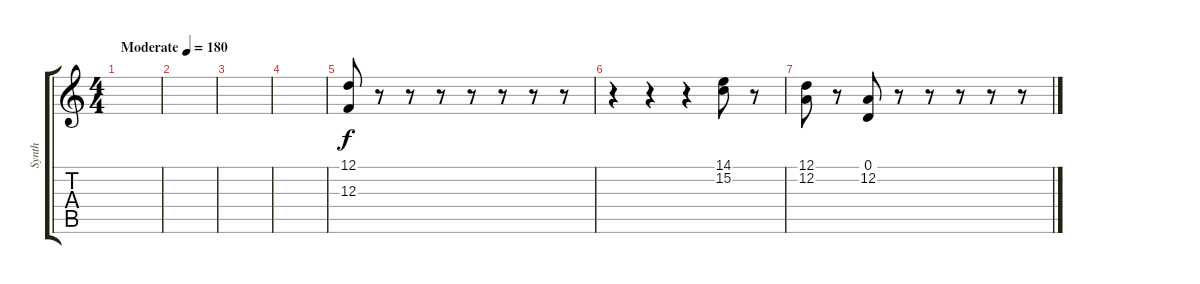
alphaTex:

\track ("Synth" "Synth") {instrument orchestrahit}
\staff {score tabs}
\tuning (D4 A3 F3 C3 G2 D2) {hide}
\ts (4 4)
\tempo (180 "Moderate")
\clef g2
\ks c
|
|
|
|
(12.1 12.3).8 r.8 r.8 r.8 r.8 r.8 r.8 r.8 |
r.4 r.4 r.4 (14.1 15.2).8 r.8 |
(12.1 12.2).8 r.8 (0.1 12.2).8 r.8 r.8 r.8 r.8 r.8
